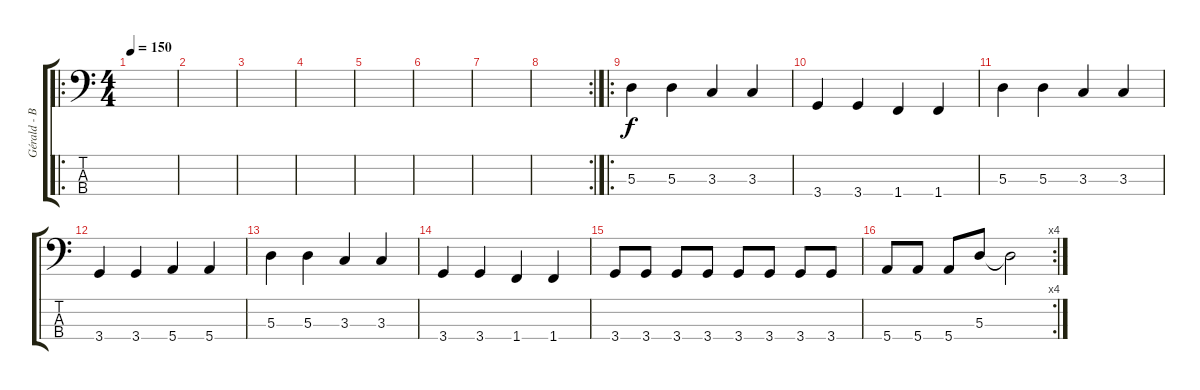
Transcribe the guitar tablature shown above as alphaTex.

\track ("Gérald - Basse-" "Gérald - B") {instrument electricbasspick}
\staff {score tabs}
\tuning (G2 D2 A1 E1) {hide}
\ro
\ts (4 4)
\tempo 150
\clef f4
\ks c
|
|
|
|
|
|
|
\rc 2
|
\ro
5.3.4 5.3.4 3.3.4 3.3.4 |
3.4.4 3.4.4 1.4.4 1.4.4 |
5.3.4 5.3.4 3.3.4 3.3.4 |
3.4.4 3.4.4 5.4.4 5.4.4 |
5.3.4 5.3.4 3.3.4 3.3.4 |
3.4.4 3.4.4 1.4.4 1.4.4 |
3.4.8 3.4.8 3.4.8 3.4.8 3.4.8 3.4.8 3.4.8 3.4.8 |
\rc 4
5.4.8 5.4.8 5.4.8 5.3.8 5.3{t}.2
